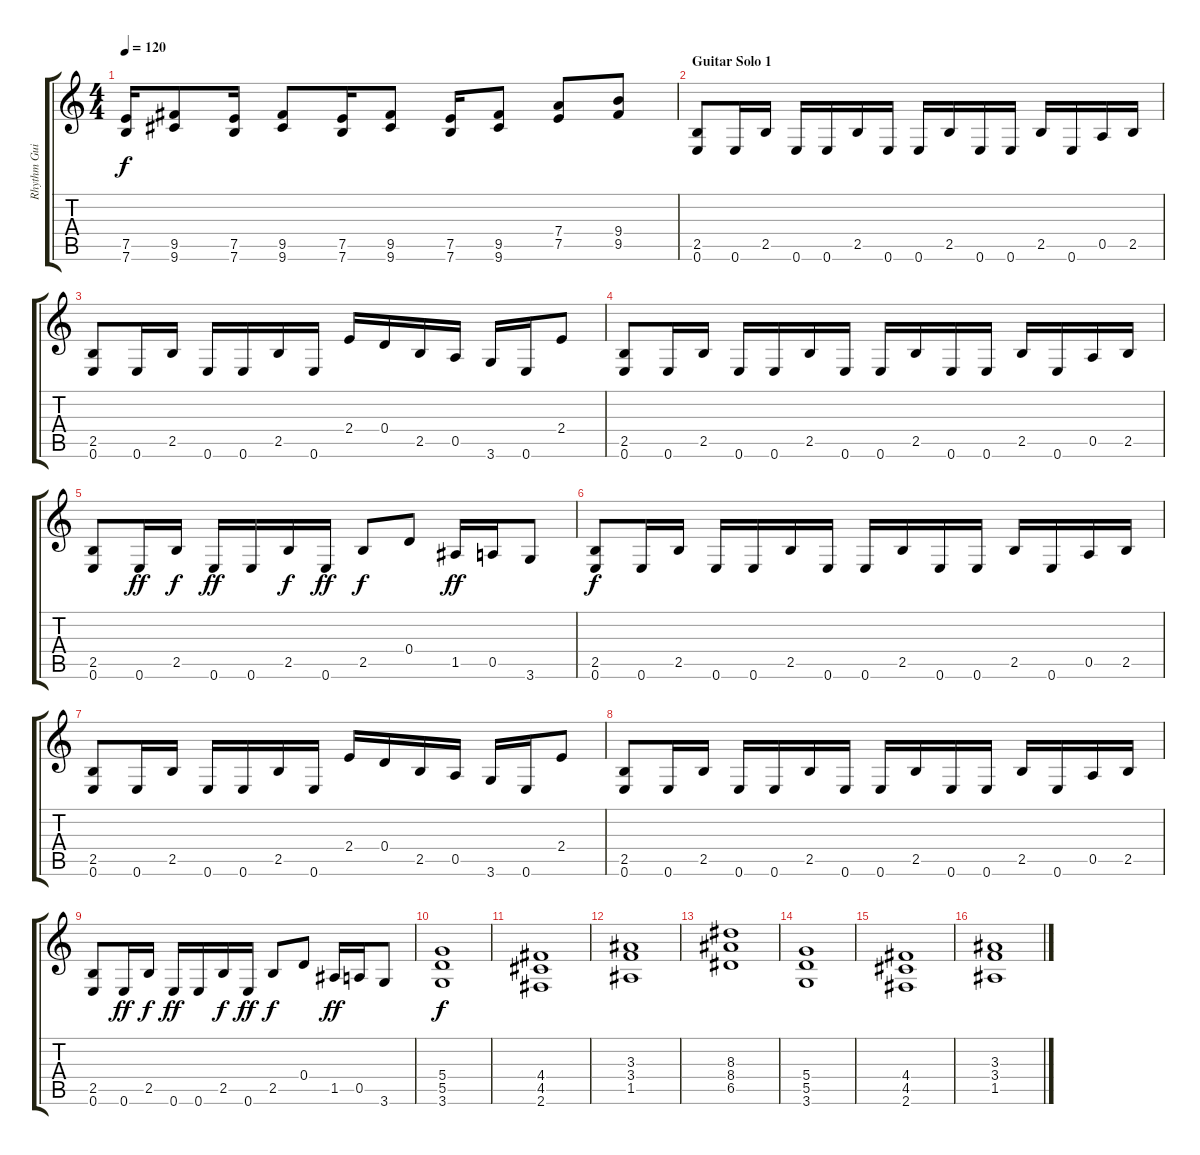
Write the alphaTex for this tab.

\track ("Rhythm Guitar 2" "Rhythm Gui") {instrument distortionguitar}
\staff {score tabs}
\tuning (E4 B3 G3 D3 A2 E2) {hide}
\ts (4 4)
\tempo 120
\clef g2
\ks c
(7.5 7.6).16{dy f} (9.5 9.6).8 (7.5 7.6).16 (9.5 9.6).8 (7.5 7.6).16 (9.5 9.6).8 (7.5 7.6).16 (9.5 9.6).8 (7.4 7.5).8 (9.4 9.5).8 |
\section ("" "Guitar Solo 1")
(2.5 0.6).8 0.6.16 2.5.16 0.6.16 0.6.16 2.5.16 0.6.16 0.6.16 2.5.16 0.6.16 0.6.16 2.5.16 0.6.16 0.5.16 2.5.16 |
(2.5 0.6).8 0.6.16 2.5.16 0.6.16 0.6.16 2.5.16 0.6.16 2.4.16 0.4.16 2.5.16 0.5.16 3.6.16 0.6.16 2.4.8 |
(2.5 0.6).8 0.6.16 2.5.16 0.6.16 0.6.16 2.5.16 0.6.16 0.6.16 2.5.16 0.6.16 0.6.16 2.5.16 0.6.16 0.5.16 2.5.16 |
(2.5 0.6).8 0.6.16{dy ff} 2.5.16{dy f} 0.6.16{dy ff} 0.6.16 2.5.16{dy f} 0.6.16{dy ff} 2.5.8{dy f} 0.4.8 1.5.16{dy ff} 0.5.16 3.6.8 |
(2.5 0.6).8{dy f} 0.6.16 2.5.16 0.6.16 0.6.16 2.5.16 0.6.16 0.6.16 2.5.16 0.6.16 0.6.16 2.5.16 0.6.16 0.5.16 2.5.16 |
(2.5 0.6).8 0.6.16 2.5.16 0.6.16 0.6.16 2.5.16 0.6.16 2.4.16 0.4.16 2.5.16 0.5.16 3.6.16 0.6.16 2.4.8 |
(2.5 0.6).8 0.6.16 2.5.16 0.6.16 0.6.16 2.5.16 0.6.16 0.6.16 2.5.16 0.6.16 0.6.16 2.5.16 0.6.16 0.5.16 2.5.16 |
(2.5 0.6).8 0.6.16{dy ff} 2.5.16{dy f} 0.6.16{dy ff} 0.6.16 2.5.16{dy f} 0.6.16{dy ff} 2.5.8{dy f} 0.4.8 1.5.16{dy ff} 0.5.16 3.6.8 |
(5.4 5.5 3.6).1{dy f} |
(4.4 4.5 2.6).1 |
(3.3 3.4 1.5).1 |
(8.3 8.4 6.5).1 |
(5.4 5.5 3.6).1 |
(4.4 4.5 2.6).1 |
(3.3 3.4 1.5).1
